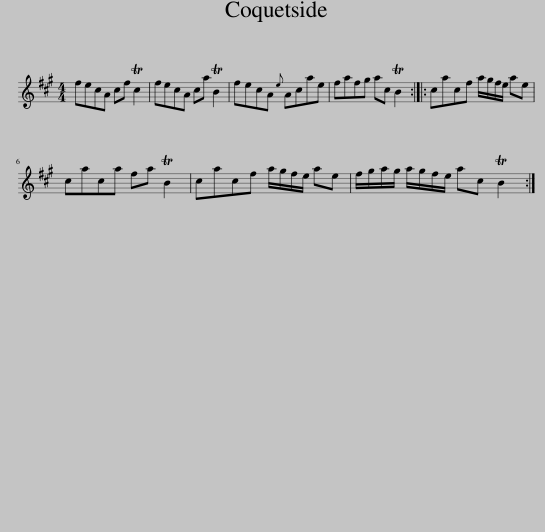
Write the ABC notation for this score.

X:1
L:1/8
M:4/4
I:linebreak $
K:A
V:1 treble
V:1
 fecA cf Tc2 | fecA ca TB2 | fecA{e} Acae | fafg ac TB2 :: cacf a/g/f/e/ ae |$ %5
 caca fa TB2 | cacf a/g/f/e/ ae | f/g/a/g/ a/g/f/e/ ac TB2 :| %8
